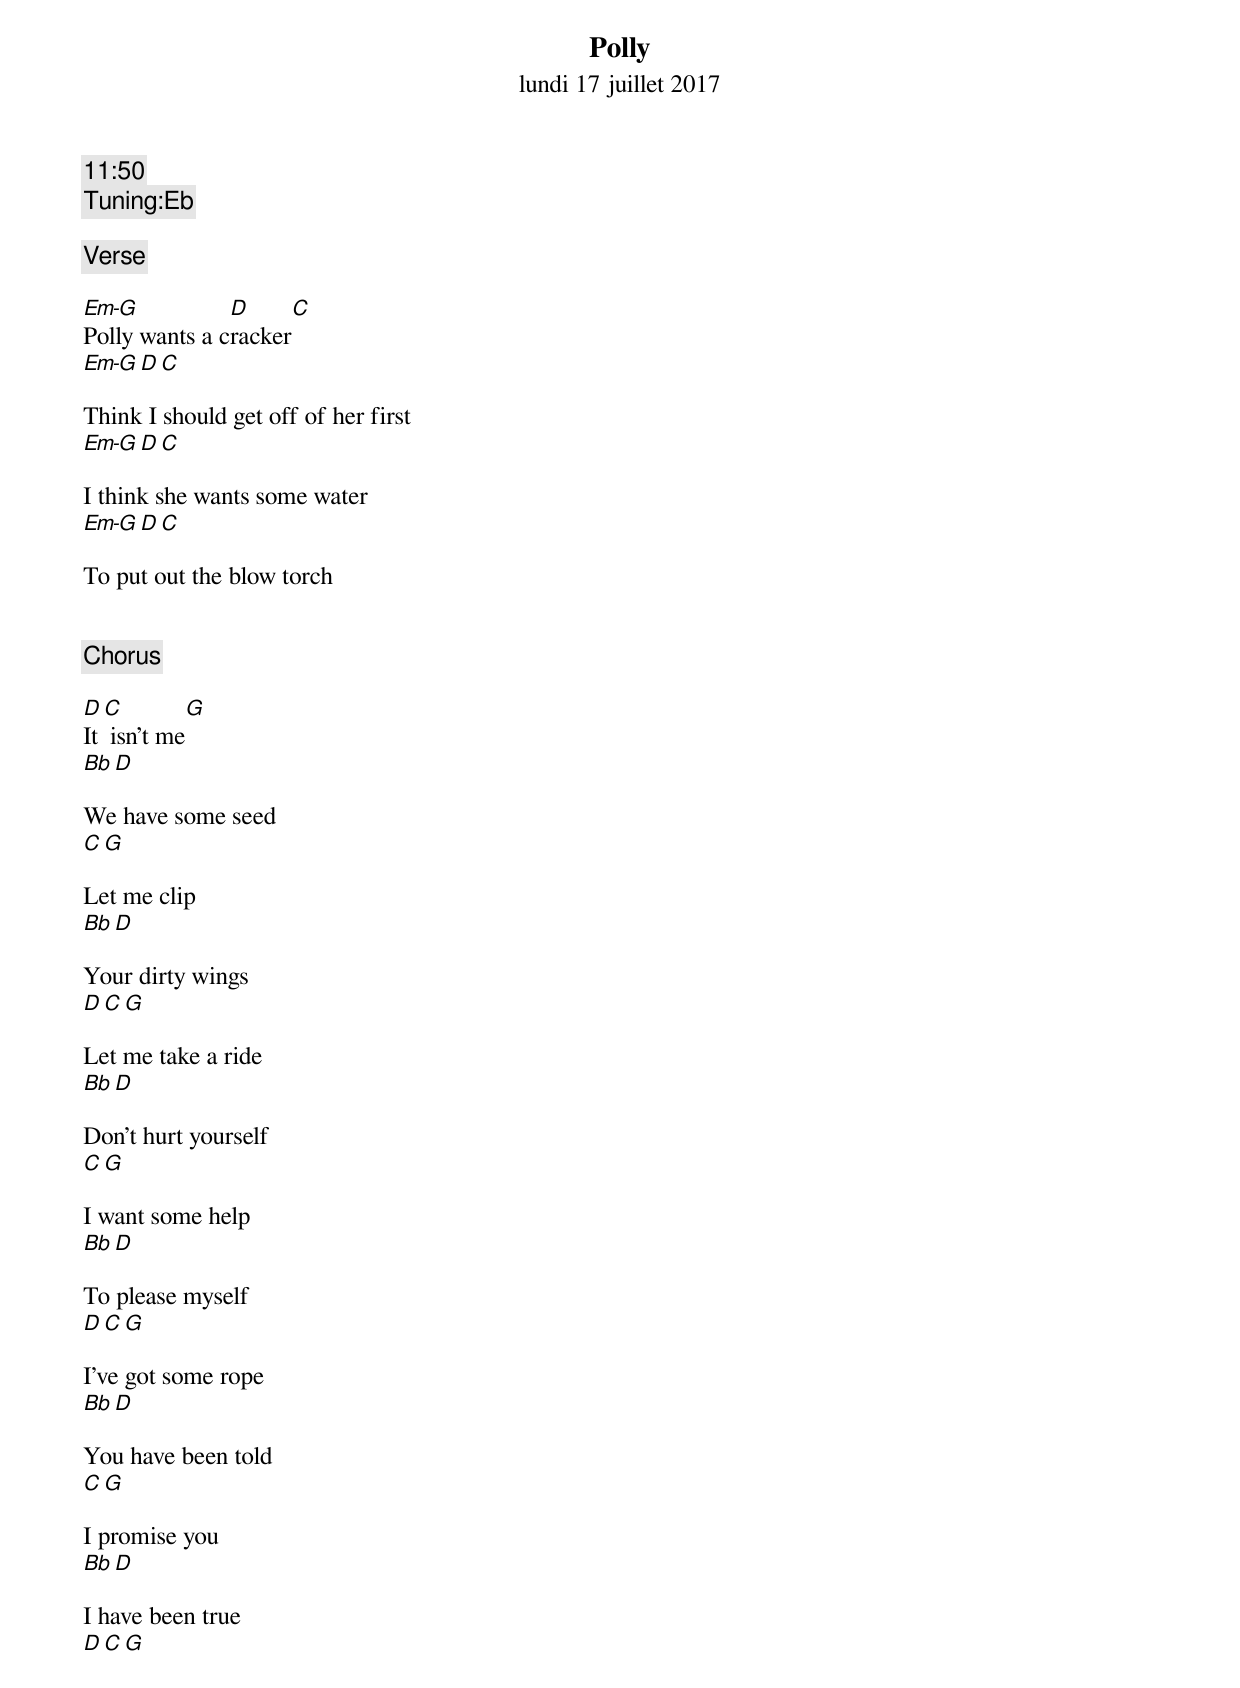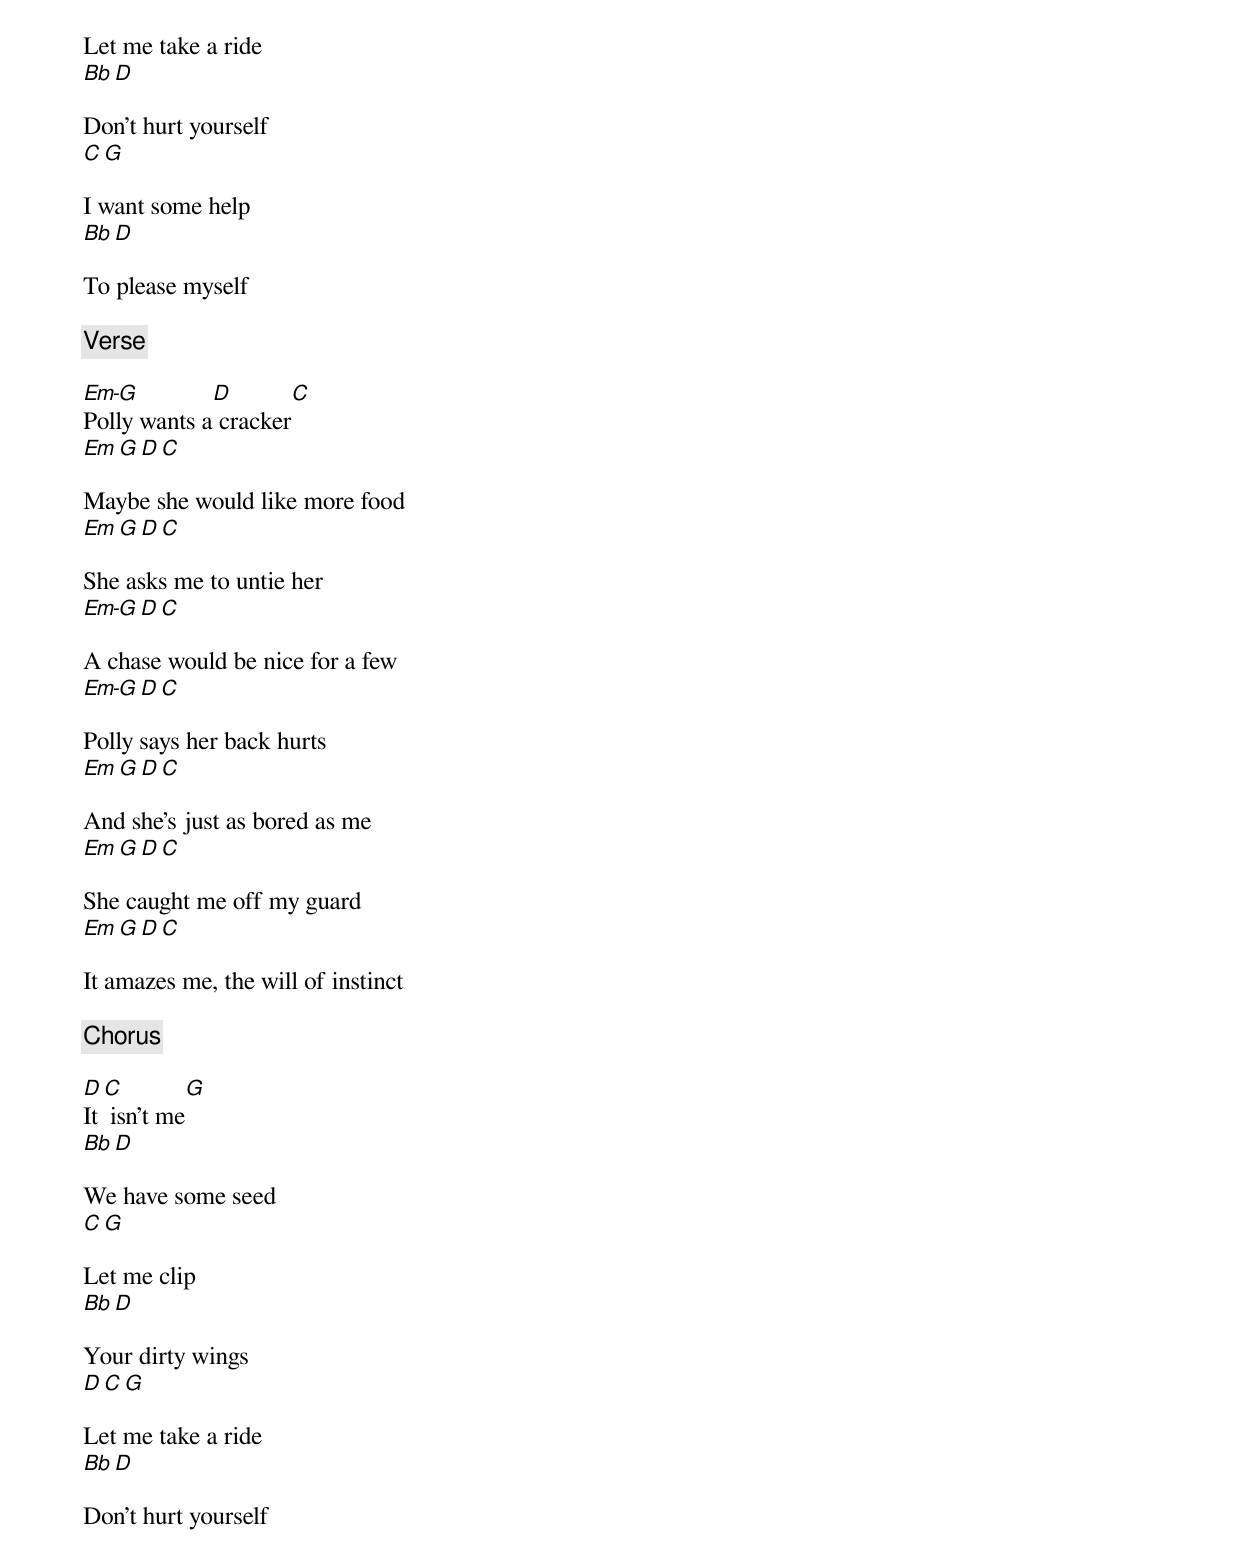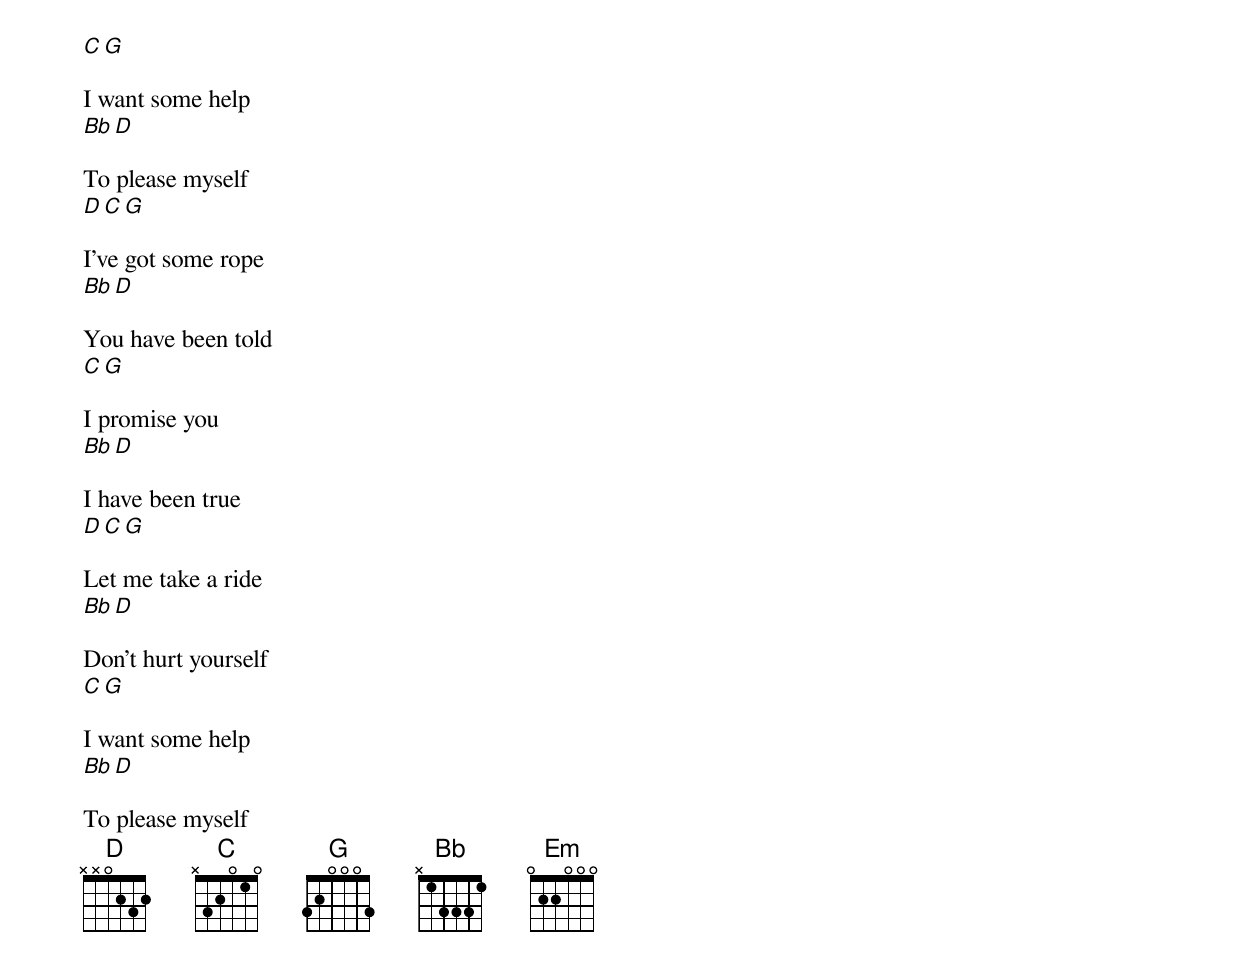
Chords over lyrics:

Polly
lundi 17 juillet 2017
11:50
Tuning:Eb

[Verse]

Em-G           D          C
Polly wants a cracker
Em-G              D          C

Think I should get off of her first
Em-G                  D     C

I think she wants some water
Em-G          D    C

To put out the blow torch


[Chorus]

D C         G
It isn't me
Bb              D

We have some seed
C          G

Let me clip
  Bb           D

Your dirty wings
D  C              G

Let me take a ride
    Bb            D

Don't hurt yourself
C               G

I want some help
Bb             D

To please myself
D   C             G

I've got some rope
  Bb             D

You have been told
C            G

I promise you
Bb             D

I have been true
D  C              G

Let me take a ride
    Bb            D

Don't hurt yourself
C               G

I want some help
 Bb            D

To please myself

[Verse]

Em-G         D       C
Polly wants a cracker
Em   G              D     C

Maybe she would like more food
Em G                D   C

She asks me to untie her
Em-G            D        C

A chase would be nice for a few
Em-G       D        C

Polly says her back hurts
   Em   G        D        C

And she's just as bored as me
Em  G        D       C

She caught me off my guard
Em G         D       C

It amazes me, the will of instinct

[Chorus]

D C         G
It isn't me
Bb              D

We have some seed
C          G

Let me clip
  Bb           D

Your dirty wings
D  C              G

Let me take a ride
    Bb            D

Don't hurt yourself
C               G

I want some help
Bb             D

To please myself
D   C             G

I've got some rope
  Bb             D

You have been told
C            G

I promise you
Bb             D

I have been true
D  C              G

Let me take a ride
    Bb            D

Don't hurt yourself
C               G

I want some help
 Bb            D

To please myself
